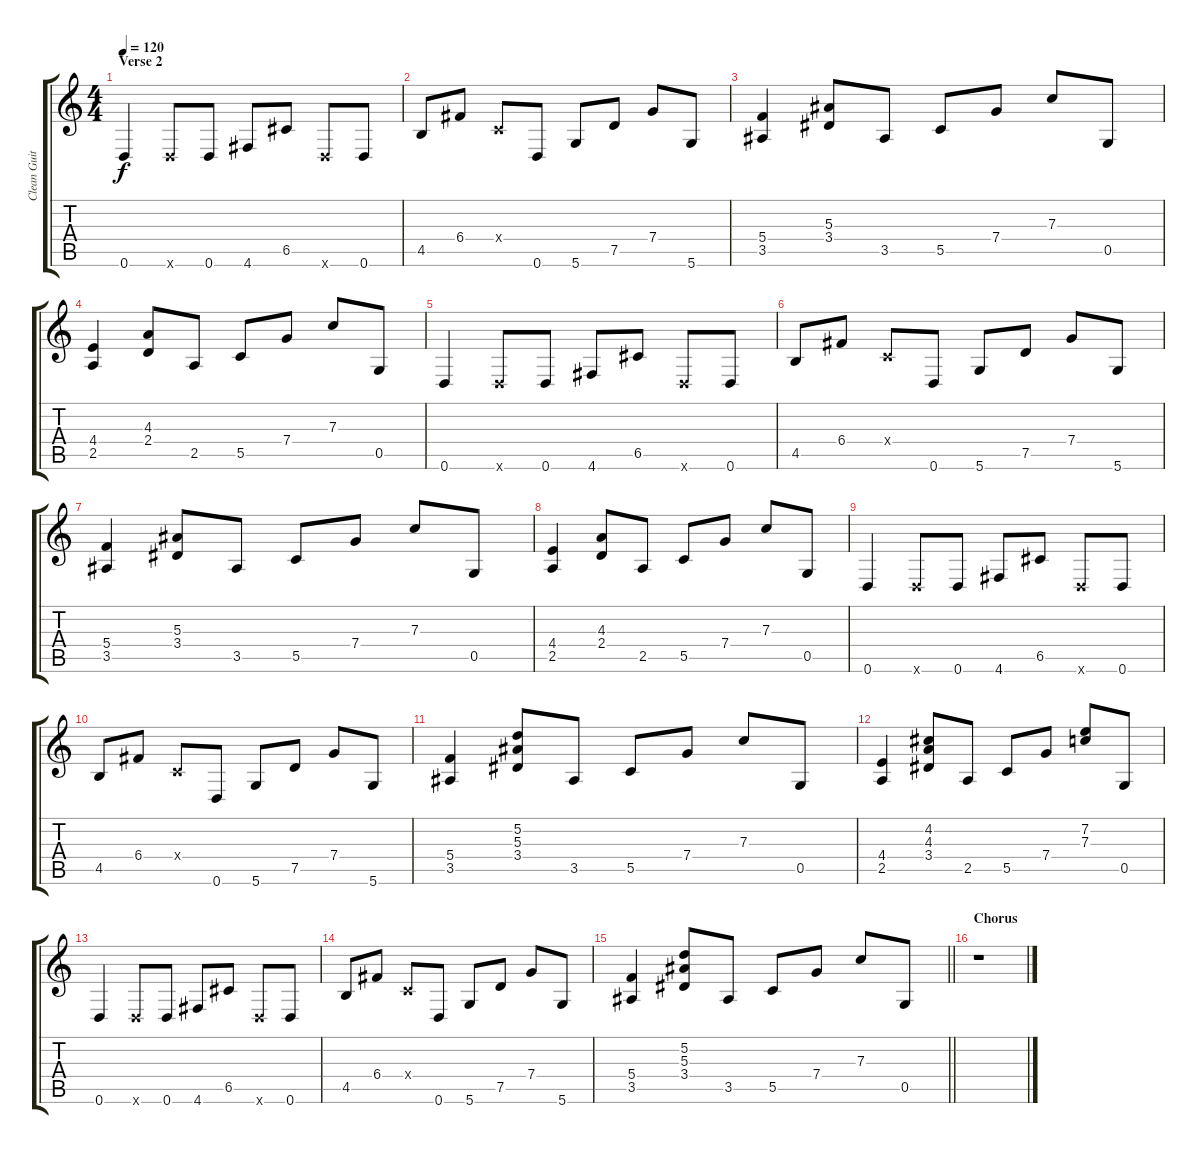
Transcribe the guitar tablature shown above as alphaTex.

\track ("Clean Guitar" "Clean Guit") {instrument electricguitarclean}
\staff {score tabs}
\tuning (D4 A3 F3 C3 G2 D2) {hide}
\ts (4 4)
\section ("" "Verse 2")
\tempo 120
\clef g2
\ks c
0.6.4{dy f} 0.6{x}.8 0.6.8 4.6.8 6.5.8 0.6{x}.8 0.6.8 |
4.5.8 6.4.8 0.4{x}.8 0.6.8 5.6.8 7.5.8 7.4.8 5.6.8 |
(5.4 3.5).4 (5.3 3.4).8 3.5.8 5.5.8 7.4.8 7.3.8 0.5.8 |
(4.4 2.5).4 (4.3 2.4).8 2.5.8 5.5.8 7.4.8 7.3.8 0.5.8 |
0.6.4 0.6{x}.8 0.6.8 4.6.8 6.5.8 0.6{x}.8 0.6.8 |
4.5.8 6.4.8 0.4{x}.8 0.6.8 5.6.8 7.5.8 7.4.8 5.6.8 |
(5.4 3.5).4 (5.3 3.4).8 3.5.8 5.5.8 7.4.8 7.3.8 0.5.8 |
(4.4 2.5).4 (4.3 2.4).8 2.5.8 5.5.8 7.4.8 7.3.8 0.5.8 |
0.6.4 0.6{x}.8 0.6.8 4.6.8 6.5.8 0.6{x}.8 0.6.8 |
4.5.8 6.4.8 0.4{x}.8 0.6.8 5.6.8 7.5.8 7.4.8 5.6.8 |
(5.4 3.5).4 (5.2 5.3 3.4).8 3.5.8 5.5.8 7.4.8 7.3.8 0.5.8 |
(4.4 2.5).4 (4.2 4.3 3.4).8 2.5.8 5.5.8 7.4.8 (7.2 7.3).8 0.5.8 |
0.6.4 0.6{x}.8 0.6.8 4.6.8 6.5.8 0.6{x}.8 0.6.8 |
4.5.8 6.4.8 0.4{x}.8 0.6.8 5.6.8 7.5.8 7.4.8 5.6.8 |
\barLineRight lightlight
(5.4 3.5).4 (5.2 5.3 3.4).8 3.5.8 5.5.8 7.4.8 7.3.8 0.5.8 |
\section ("" "Chorus")
r.1
